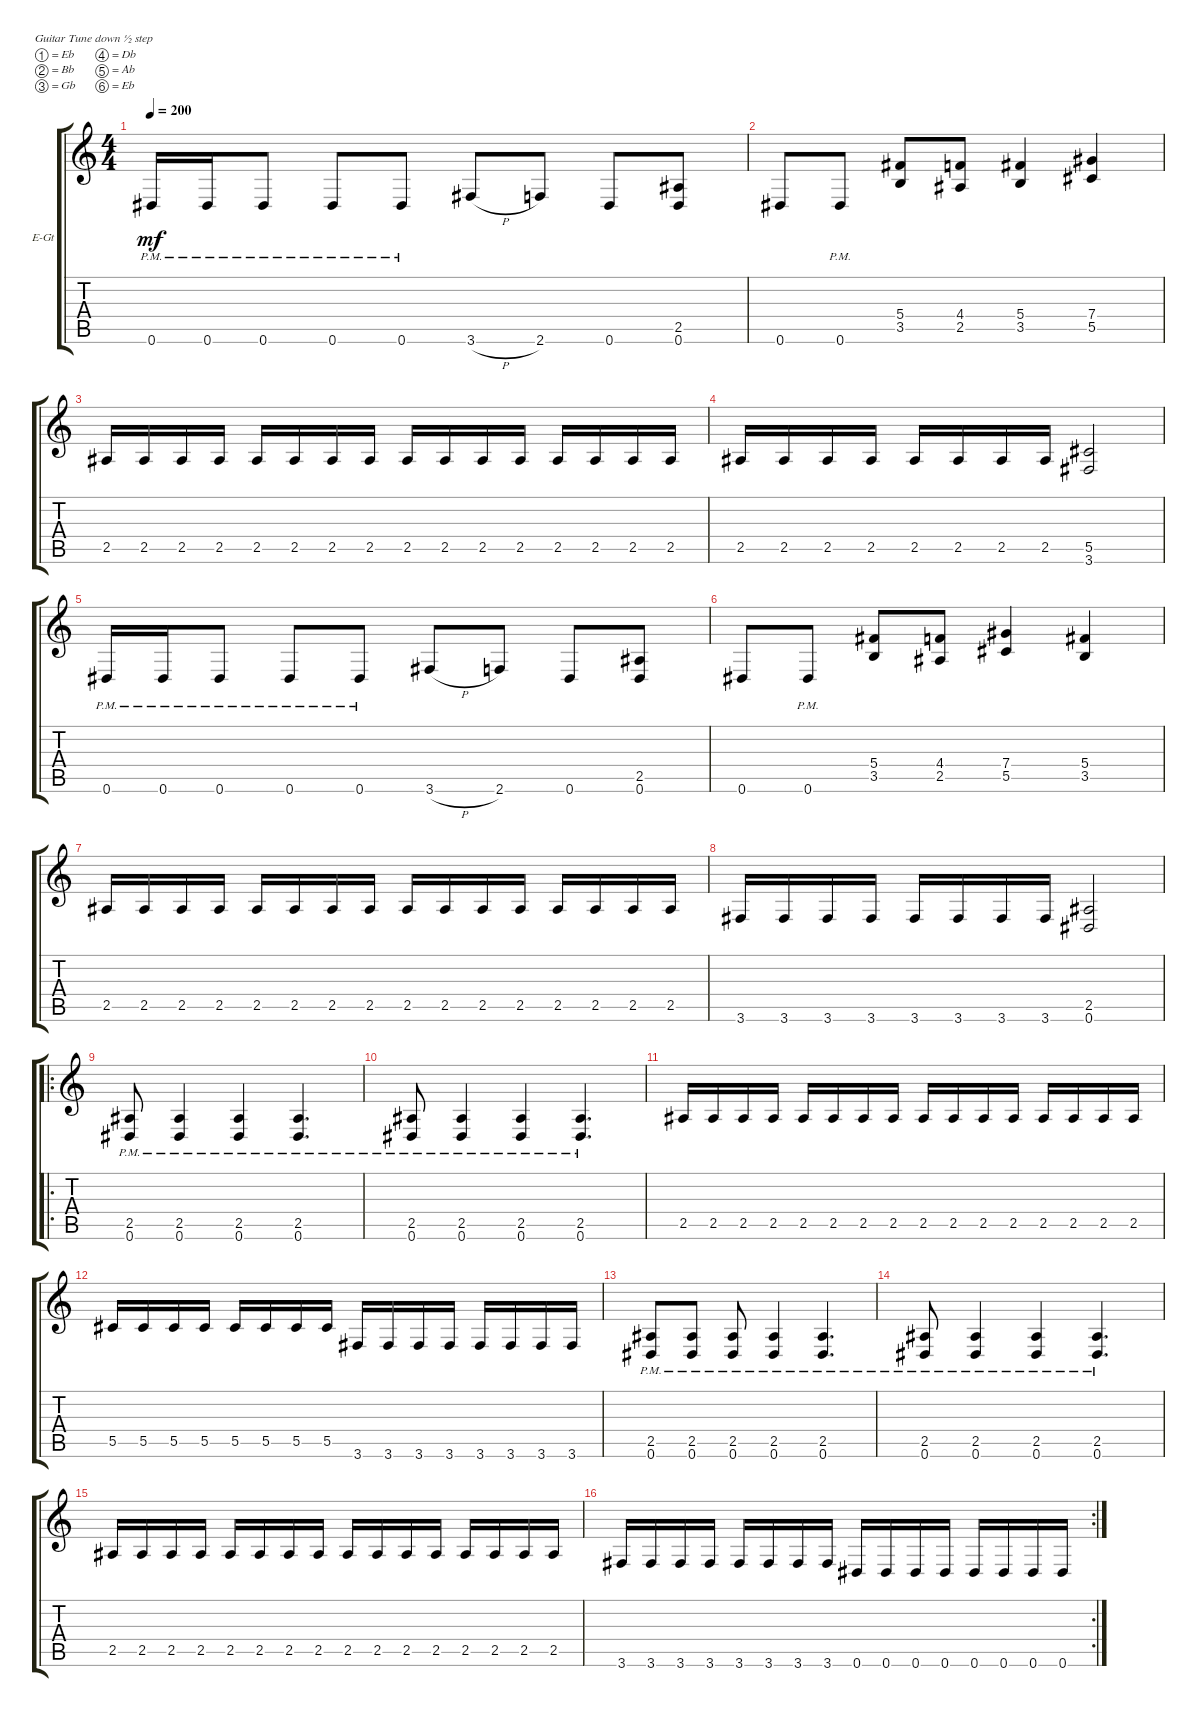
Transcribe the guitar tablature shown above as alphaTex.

\bracketExtendMode groupsimilarinstruments
\firstSystemTrackNameOrientation horizontal
\otherSystemsTrackNameOrientation horizontal
\track ("Electric Guitar 1" "E-Gt") {instrument distortionguitar}
\staff {score tabs}
\tuning (Eb4 Bb3 Gb3 Db3 Ab2 Eb2)
\ts (4 4)
\tempo 200
\clef g2
\ks c
0.6{pm}.16{dy mf} 0.6{pm}.16 0.6{pm}.8 0.6{pm}.8 0.6{pm}.8 3.6{h}.8 2.6.8 0.6.8 (0.6 2.5).8 |
0.6.8 0.6{pm}.8 (3.5 5.4).8 (2.5 4.4).8 (3.5 5.4).4 (5.5 7.4).4 |
2.5.16 2.5.16 2.5.16 2.5.16 2.5.16 2.5.16 2.5.16 2.5.16 2.5.16 2.5.16 2.5.16 2.5.16 2.5.16 2.5.16 2.5.16 2.5.16 |
2.5.16 2.5.16 2.5.16 2.5.16 2.5.16 2.5.16 2.5.16 2.5.16 (3.6 5.5).2 |
0.6{pm}.16 0.6{pm}.16 0.6{pm}.8 0.6{pm}.8 0.6{pm}.8 3.6{h}.8 2.6.8 0.6.8 (0.6 2.5).8 |
0.6.8 0.6{pm}.8 (3.5 5.4).8 (2.5 4.4).8 (5.5 7.4).4 (3.5 5.4).4 |
2.5.16 2.5.16 2.5.16 2.5.16 2.5.16 2.5.16 2.5.16 2.5.16 2.5.16 2.5.16 2.5.16 2.5.16 2.5.16 2.5.16 2.5.16 2.5.16 |
3.6.16 3.6.16 3.6.16 3.6.16 3.6.16 3.6.16 3.6.16 3.6.16 (0.6 2.5).2 |
\ro
(0.6{pm} 2.5{pm}).8 (0.6{pm} 2.5{pm}).4 (0.6{pm} 2.5{pm}).4 (0.6{pm} 2.5{pm}).4{d} |
(0.6{pm} 2.5{pm}).8 (0.6{pm} 2.5{pm}).4 (0.6{pm} 2.5{pm}).4 (0.6{pm} 2.5{pm}).4{d} |
2.5.16 2.5.16 2.5.16 2.5.16 2.5.16 2.5.16 2.5.16 2.5.16 2.5.16 2.5.16 2.5.16 2.5.16 2.5.16 2.5.16 2.5.16 2.5.16 |
5.5.16 5.5.16 5.5.16 5.5.16 5.5.16 5.5.16 5.5.16 5.5.16 3.6.16 3.6.16 3.6.16 3.6.16 3.6.16 3.6.16 3.6.16 3.6.16 |
(0.6{pm} 2.5{pm}).8 (0.6{pm} 2.5{pm}).8 (0.6{pm} 2.5{pm}).8 (0.6{pm} 2.5{pm}).4 (0.6{pm} 2.5{pm}).4{d} |
(0.6{pm} 2.5{pm}).8 (0.6{pm} 2.5{pm}).4 (0.6{pm} 2.5{pm}).4 (0.6{pm} 2.5{pm}).4{d} |
2.5.16 2.5.16 2.5.16 2.5.16 2.5.16 2.5.16 2.5.16 2.5.16 2.5.16 2.5.16 2.5.16 2.5.16 2.5.16 2.5.16 2.5.16 2.5.16 |
\rc 2
3.6.16 3.6.16 3.6.16 3.6.16 3.6.16 3.6.16 3.6.16 3.6.16 0.6.16 0.6.16 0.6.16 0.6.16 0.6.16 0.6.16 0.6.16 0.6.16
